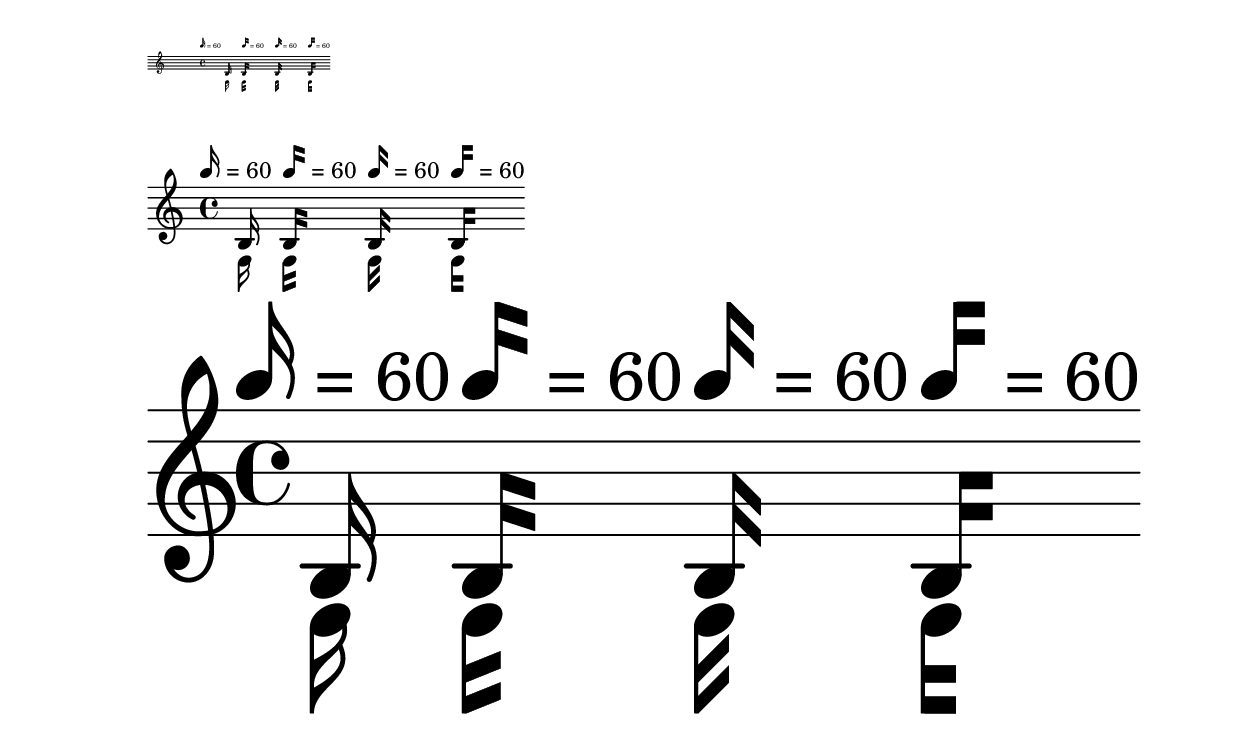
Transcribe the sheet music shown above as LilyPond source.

\version "2.23.14"

\header {
  texidoc = "Straight flags scale according to @code{layout-set-staff-size} in
@code{MetronomeMark}, @code{TextScript} and music."
}

\layout { \markLengthOn }

note = { \autoBeamOff \tempo 16 = 60 b16_\markup \note-by-number #4 #0 #-1 }

mus = {
  \note
  \override Score.MetronomeMark.flag-style = #'modern-straight-flag
  \override TextScript.flag-style = #'modern-straight-flag
  \override Flag.stencil = #modern-straight-flag
  \note
  \override Score.MetronomeMark.flag-style = #'old-straight-flag
  \override TextScript.flag-style = #'old-straight-flag
  \override Flag.stencil = #old-straight-flag
  \note
  \override Score.MetronomeMark.flag-style = #'flat-flag
  \override TextScript.flag-style = #'flat-flag
  \override Flag.stencil = #flat-flag
  \note
}

\score { \mus \layout { #(layout-set-staff-size 6) } }

\score { \mus }

\score { \mus \layout { #(layout-set-staff-size 60) } }
